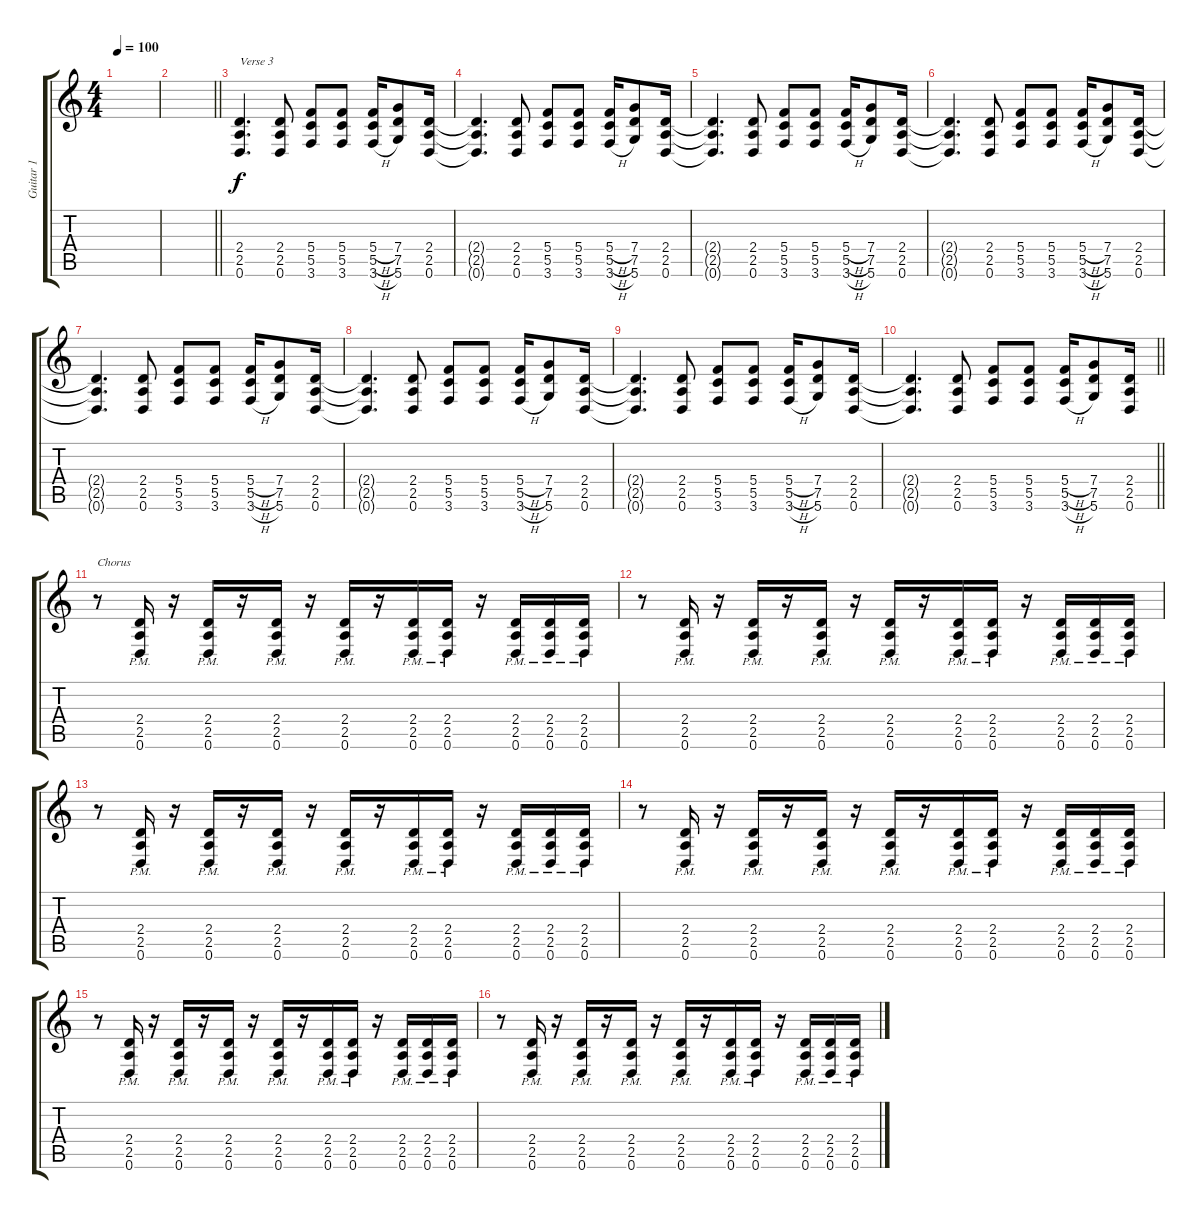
\track ("Guitar 1" "Guitar 1") {instrument distortionguitar}
\staff {score tabs}
\tuning (D4 A3 F3 C3 G2 D2) {hide}
\ts (4 4)
\tempo 100
\clef g2
\ks c
|
\barLineRight lightlight
|
(2.4 2.5 0.6).4{d txt "Verse 3"} (2.4 2.5 0.6).8 (5.4 5.5 3.6).8 (5.4 5.5 3.6).8 (5.4{h} 5.5{h} 3.6{h}).16 (7.4 7.5 5.6).8 (2.4 2.5 0.6).16 |
(2.4{t} 2.5{t} 0.6{t}).4{d} (2.4 2.5 0.6).8 (5.4 5.5 3.6).8 (5.4 5.5 3.6).8 (5.4{h} 5.5{h} 3.6{h}).16 (7.4 7.5 5.6).8 (2.4 2.5 0.6).16 |
(2.4{t} 2.5{t} 0.6{t}).4{d} (2.4 2.5 0.6).8 (5.4 5.5 3.6).8 (5.4 5.5 3.6).8 (5.4{h} 5.5{h} 3.6{h}).16 (7.4 7.5 5.6).8 (2.4 2.5 0.6).16 |
(2.4{t} 2.5{t} 0.6{t}).4{d} (2.4 2.5 0.6).8 (5.4 5.5 3.6).8 (5.4 5.5 3.6).8 (5.4{h} 5.5{h} 3.6{h}).16 (7.4 7.5 5.6).8 (2.4 2.5 0.6).16 |
(2.4{t} 2.5{t} 0.6{t}).4{d} (2.4 2.5 0.6).8 (5.4 5.5 3.6).8 (5.4 5.5 3.6).8 (5.4{h} 5.5{h} 3.6{h}).16 (7.4 7.5 5.6).8 (2.4 2.5 0.6).16 |
(2.4{t} 2.5{t} 0.6{t}).4{d} (2.4 2.5 0.6).8 (5.4 5.5 3.6).8 (5.4 5.5 3.6).8 (5.4{h} 5.5{h} 3.6{h}).16 (7.4 7.5 5.6).8 (2.4 2.5 0.6).16 |
(2.4{t} 2.5{t} 0.6{t}).4{d} (2.4 2.5 0.6).8 (5.4 5.5 3.6).8 (5.4 5.5 3.6).8 (5.4{h} 5.5{h} 3.6{h}).16 (7.4 7.5 5.6).8 (2.4 2.5 0.6).16 |
\barLineRight lightlight
(2.4{t} 2.5{t} 0.6{t}).4{d} (2.4 2.5 0.6).8 (5.4 5.5 3.6).8 (5.4 5.5 3.6).8 (5.4{h} 5.5{h} 3.6{h}).16 (7.4 7.5 5.6).8 (2.4 2.5 0.6).16 |
r.8{txt "Chorus"} (2.4{pm} 2.5{pm} 0.6{pm}).16 r.16 (2.4{pm} 2.5{pm} 0.6{pm}).16 r.16 (2.4{pm} 2.5{pm} 0.6{pm}).16 r.16 (2.4{pm} 2.5{pm} 0.6{pm}).16 r.16 (2.4{pm} 2.5{pm} 0.6{pm}).16 (2.4{pm} 2.5{pm} 0.6{pm}).16 r.16 (2.4{pm} 2.5{pm} 0.6{pm}).16 (2.4{pm} 2.5{pm} 0.6{pm}).16 (2.4{pm} 2.5{pm} 0.6{pm}).16 |
r.8 (2.4{pm} 2.5{pm} 0.6{pm}).16 r.16 (2.4{pm} 2.5{pm} 0.6{pm}).16 r.16 (2.4{pm} 2.5{pm} 0.6{pm}).16 r.16 (2.4{pm} 2.5{pm} 0.6{pm}).16 r.16 (2.4{pm} 2.5{pm} 0.6{pm}).16 (2.4{pm} 2.5{pm} 0.6{pm}).16 r.16 (2.4{pm} 2.5{pm} 0.6{pm}).16 (2.4{pm} 2.5{pm} 0.6{pm}).16 (2.4{pm} 2.5{pm} 0.6{pm}).16 |
r.8 (2.4{pm} 2.5{pm} 0.6{pm}).16 r.16 (2.4{pm} 2.5{pm} 0.6{pm}).16 r.16 (2.4{pm} 2.5{pm} 0.6{pm}).16 r.16 (2.4{pm} 2.5{pm} 0.6{pm}).16 r.16 (2.4{pm} 2.5{pm} 0.6{pm}).16 (2.4{pm} 2.5{pm} 0.6{pm}).16 r.16 (2.4{pm} 2.5{pm} 0.6{pm}).16 (2.4{pm} 2.5{pm} 0.6{pm}).16 (2.4{pm} 2.5{pm} 0.6{pm}).16 |
r.8 (2.4{pm} 2.5{pm} 0.6{pm}).16 r.16 (2.4{pm} 2.5{pm} 0.6{pm}).16 r.16 (2.4{pm} 2.5{pm} 0.6{pm}).16 r.16 (2.4{pm} 2.5{pm} 0.6{pm}).16 r.16 (2.4{pm} 2.5{pm} 0.6{pm}).16 (2.4{pm} 2.5{pm} 0.6{pm}).16 r.16 (2.4{pm} 2.5{pm} 0.6{pm}).16 (2.4{pm} 2.5{pm} 0.6{pm}).16 (2.4{pm} 2.5{pm} 0.6{pm}).16 |
r.8 (2.4{pm} 2.5{pm} 0.6{pm}).16 r.16 (2.4{pm} 2.5{pm} 0.6{pm}).16 r.16 (2.4{pm} 2.5{pm} 0.6{pm}).16 r.16 (2.4{pm} 2.5{pm} 0.6{pm}).16 r.16 (2.4{pm} 2.5{pm} 0.6{pm}).16 (2.4{pm} 2.5{pm} 0.6{pm}).16 r.16 (2.4{pm} 2.5{pm} 0.6{pm}).16 (2.4{pm} 2.5{pm} 0.6{pm}).16 (2.4{pm} 2.5{pm} 0.6{pm}).16 |
r.8 (2.4{pm} 2.5{pm} 0.6{pm}).16 r.16 (2.4{pm} 2.5{pm} 0.6{pm}).16 r.16 (2.4{pm} 2.5{pm} 0.6{pm}).16 r.16 (2.4{pm} 2.5{pm} 0.6{pm}).16 r.16 (2.4{pm} 2.5{pm} 0.6{pm}).16 (2.4{pm} 2.5{pm} 0.6{pm}).16 r.16 (2.4{pm} 2.5{pm} 0.6{pm}).16 (2.4{pm} 2.5{pm} 0.6{pm}).16 (2.4{pm} 2.5{pm} 0.6{pm}).16
